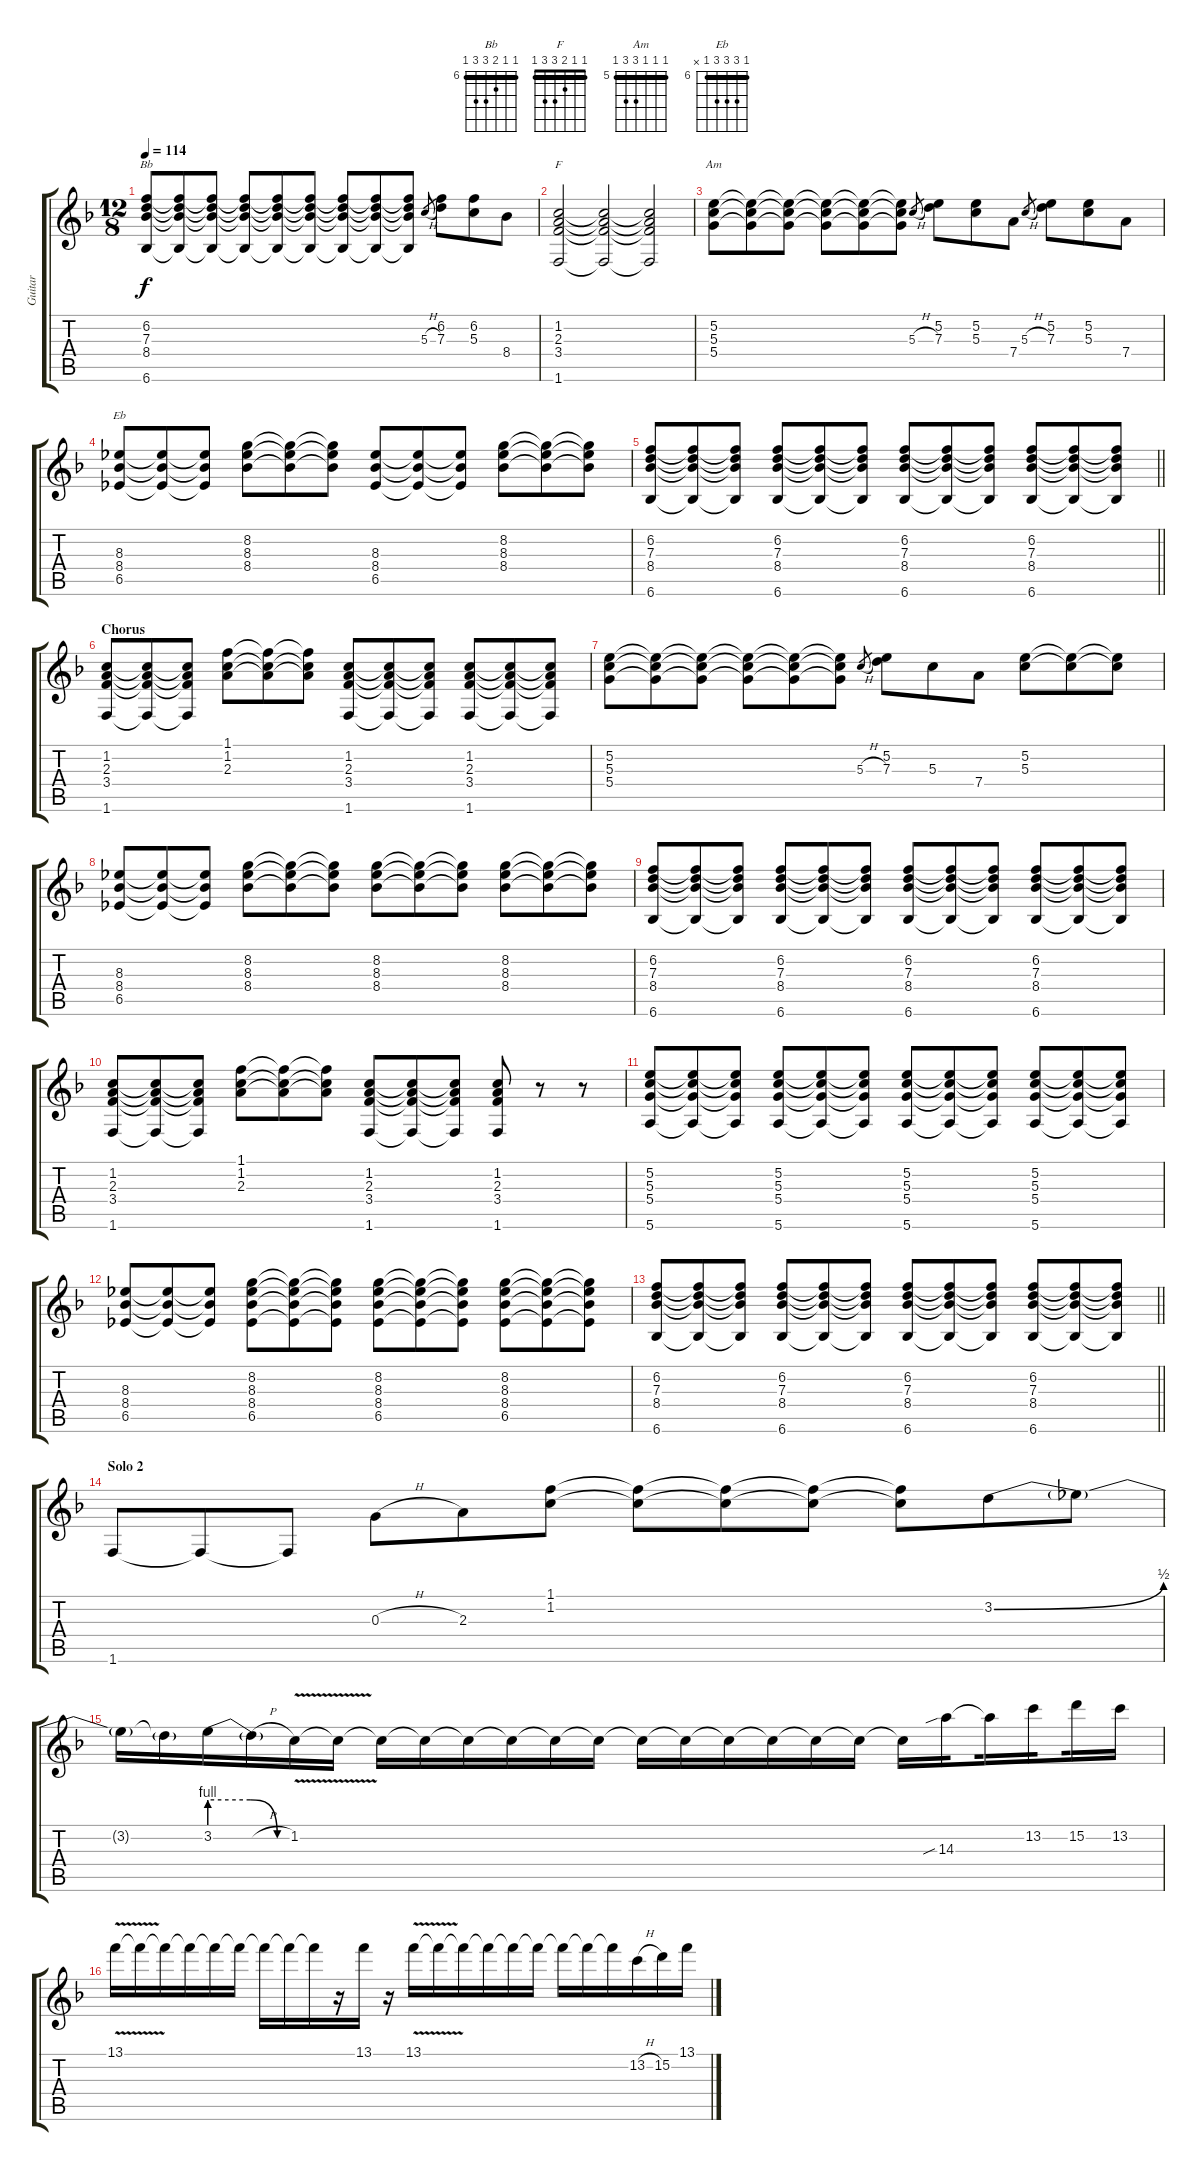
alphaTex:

\track ("Guitar" "Guitar") {instrument electricguitarclean}
\staff {score tabs}
\tuning (E4 B3 G3 D3 A2 E2) {hide}
\chord ("Bb" 6 6 7 8 8 6) {firstfret 6 barre 6}
\chord ("F" 1 1 2 3 3 1) {barre 1}
\chord ("Am" 5 5 5 7 7 5) {firstfret 5 barre 5}
\chord ("Eb" 6 8 8 8 6 x) {firstfret 6 barre 6}
\ts (12 8)
\tempo 114
\clef g2
\ks f
(6.2 7.3 8.4 6.6).8{ch "Bb" dy f} (6.2{t} 7.3{t} 8.4{t} 6.6{t}).8 (6.2{t} 7.3{t} 8.4{t} 6.6{t}).8 (6.2{t} 7.3{t} 8.4{t} 6.6{t}).8 (6.2{t} 7.3{t} 8.4{t} 6.6{t}).8 (6.2{t} 7.3{t} 8.4{t} 6.6{t}).8 (6.2{t} 7.3{t} 8.4{t} 6.6{t}).8 (6.2{t} 7.3{t} 8.4{t} 6.6{t}).8 (6.2{t} 7.3{t} 8.4{t} 6.6{t}).8 5.3{h}.8{gr} (6.2 7.3).8 (6.2 5.3).8 8.4.8 |
(1.2 2.3 3.4 1.6).2{ch "F"} (1.2{t} 2.3{t} 3.4{t} 1.6{t}).2 (1.2{t} 2.3{t} 3.4{t} 1.6{t}).2 |
(5.2 5.3 5.4).8{ch "Am"} (5.2{t} 5.3{t} 5.4{t}).8 (5.2{t} 5.3{t} 5.4{t}).8 (5.2{t} 5.3{t} 5.4{t}).8 (5.2{t} 5.3{t} 5.4{t}).8 (5.2{t} 5.3{t} 5.4{t}).8 5.3{h}.8{gr} (5.2 7.3).8 (5.2 5.3).8 7.4.8 5.3{h}.8{gr} (5.2 7.3).8 (5.2 5.3).8 7.4.8 |
(8.3 8.4 6.5).8{ch "Eb"} (8.3{t} 8.4{t} 6.5{t}).8 (8.3{t} 8.4{t} 6.5{t}).8 (8.2 8.3 8.4).8 (8.2{t} 8.3{t} 8.4{t}).8 (8.2{t} 8.3{t} 8.4{t}).8 (8.3 8.4 6.5).8 (8.3{t} 8.4{t} 6.5{t}).8 (8.3{t} 8.4{t} 6.5{t}).8 (8.2 8.3 8.4).8 (8.2{t} 8.3{t} 8.4{t}).8 (8.2{t} 8.3{t} 8.4{t}).8 |
\barLineRight lightlight
(6.2 7.3 8.4 6.6).8 (6.2{t} 7.3{t} 8.4{t} 6.6{t}).8 (6.2{t} 7.3{t} 8.4{t} 6.6{t}).8 (6.2 7.3 8.4 6.6).8 (6.2{t} 7.3{t} 8.4{t} 6.6{t}).8 (6.2{t} 7.3{t} 8.4{t} 6.6{t}).8 (6.2 7.3 8.4 6.6).8 (6.2{t} 7.3{t} 8.4{t} 6.6{t}).8 (6.2{t} 7.3{t} 8.4{t} 6.6{t}).8 (6.2 7.3 8.4 6.6).8 (6.2{t} 7.3{t} 8.4{t} 6.6{t}).8 (6.2{t} 7.3{t} 8.4{t} 6.6{t}).8 |
\section ("" "Chorus")
(1.2 2.3 3.4 1.6).8 (1.2{t} 2.3{t} 3.4{t} 1.6{t}).8 (1.2{t} 2.3{t} 3.4{t} 1.6{t}).8 (1.1 1.2 2.3).8 (1.1{t} 1.2{t} 2.3{t}).8 (1.1{t} 1.2{t} 2.3{t}).8 (1.2 2.3 3.4 1.6).8 (1.2{t} 2.3{t} 3.4{t} 1.6{t}).8 (1.2{t} 2.3{t} 3.4{t} 1.6{t}).8 (1.2 2.3 3.4 1.6).8 (1.2{t} 2.3{t} 3.4{t} 1.6{t}).8 (1.2{t} 2.3{t} 3.4{t} 1.6{t}).8 |
(5.2 5.3 5.4).8 (5.2{t} 5.3{t} 5.4{t}).8 (5.2{t} 5.3{t} 5.4{t}).8 (5.2{t} 5.3{t} 5.4{t}).8 (5.2{t} 5.3{t} 5.4{t}).8 (5.2{t} 5.3{t} 5.4{t}).8 5.3{h}.8{gr} (5.2 7.3).8 5.3.8 7.4.8 (5.2 5.3).8 (5.2{t} 5.3{t}).8 (5.2{t} 5.3{t}).8 |
(8.3 8.4 6.5).8 (8.3{t} 8.4{t} 6.5{t}).8 (8.3{t} 8.4{t} 6.5{t}).8 (8.2 8.3 8.4).8 (8.2{t} 8.3{t} 8.4{t}).8 (8.2{t} 8.3{t} 8.4{t}).8 (8.2 8.3 8.4).8 (8.2{t} 8.3{t} 8.4{t}).8 (8.2{t} 8.3{t} 8.4{t}).8 (8.2 8.3 8.4).8 (8.2{t} 8.3{t} 8.4{t}).8 (8.2{t} 8.3{t} 8.4{t}).8 |
(6.2 7.3 8.4 6.6).8 (6.2{t} 7.3{t} 8.4{t} 6.6{t}).8 (6.2{t} 7.3{t} 8.4{t} 6.6{t}).8 (6.2 7.3 8.4 6.6).8 (6.2{t} 7.3{t} 8.4{t} 6.6{t}).8 (6.2{t} 7.3{t} 8.4{t} 6.6{t}).8 (6.2 7.3 8.4 6.6).8 (6.2{t} 7.3{t} 8.4{t} 6.6{t}).8 (6.2{t} 7.3{t} 8.4{t} 6.6{t}).8 (6.2 7.3 8.4 6.6).8 (6.2{t} 7.3{t} 8.4{t} 6.6{t}).8 (6.2{t} 7.3{t} 8.4{t} 6.6{t}).8 |
(1.2 2.3 3.4 1.6).8 (1.2{t} 2.3{t} 3.4{t} 1.6{t}).8 (1.2{t} 2.3{t} 3.4{t} 1.6{t}).8 (1.1 1.2 2.3).8 (1.1{t} 1.2{t} 2.3{t}).8 (1.1{t} 1.2{t} 2.3{t}).8 (1.2 2.3 3.4 1.6).8 (1.2{t} 2.3{t} 3.4{t} 1.6{t}).8 (1.2{t} 2.3{t} 3.4{t} 1.6{t}).8 (1.2 2.3 3.4 1.6).8 r.8 r.8 |
(5.2 5.3 5.4 5.6).8 (5.2{t} 5.3{t} 5.4{t} 5.6{t}).8 (5.2{t} 5.3{t} 5.4{t} 5.6{t}).8 (5.2 5.3 5.4 5.6).8 (5.2{t} 5.3{t} 5.4{t} 5.6{t}).8 (5.2{t} 5.3{t} 5.4{t} 5.6{t}).8 (5.2 5.3 5.4 5.6).8 (5.2{t} 5.3{t} 5.4{t} 5.6{t}).8 (5.2{t} 5.3{t} 5.4{t} 5.6{t}).8 (5.2 5.3 5.4 5.6).8 (5.2{t} 5.3{t} 5.4{t} 5.6{t}).8 (5.2{t} 5.3{t} 5.4{t} 5.6{t}).8 |
(8.3 8.4 6.5).8 (8.3{t} 8.4{t} 6.5{t}).8 (8.3{t} 8.4{t} 6.5{t}).8 (8.2 8.3 8.4 6.5).8 (8.2{t} 8.3{t} 8.4{t} 6.5{t}).8 (8.2{t} 8.3{t} 8.4{t} 6.5{t}).8 (8.2 8.3 8.4 6.5).8 (8.2{t} 8.3{t} 8.4{t} 6.5{t}).8 (8.2{t} 8.3{t} 8.4{t} 6.5{t}).8 (8.2 8.3 8.4 6.5).8 (8.2{t} 8.3{t} 8.4{t} 6.5{t}).8 (8.2{t} 8.3{t} 8.4{t} 6.5{t}).8 |
\barLineRight lightlight
(6.2 7.3 8.4 6.6).8 (6.2{t} 7.3{t} 8.4{t} 6.6{t}).8 (6.2{t} 7.3{t} 8.4{t} 6.6{t}).8 (6.2 7.3 8.4 6.6).8 (6.2{t} 7.3{t} 8.4{t} 6.6{t}).8 (6.2{t} 7.3{t} 8.4{t} 6.6{t}).8 (6.2 7.3 8.4 6.6).8 (6.2{t} 7.3{t} 8.4{t} 6.6{t}).8 (6.2{t} 7.3{t} 8.4{t} 6.6{t}).8 (6.2 7.3 8.4 6.6).8 (6.2{t} 7.3{t} 8.4{t} 6.6{t}).8 (6.2{t} 7.3{t} 8.4{t} 6.6{t}).8 |
\section ("" "Solo 2")
1.6.8{volume 9 instrument overdrivenguitar} 1.6{t}.8 1.6{t}.8 0.3{h}.8 2.3.8 (1.1 1.2).8 (1.1{t} 1.2{t}).8 (1.1{t} 1.2{t}).8 (1.1{t} 1.2{t}).8 (1.1{t} 1.2{t}).8 3.2{be (bend 0 0 60 2)}.8 3.2{t}.8 |
3.2{t}.16 3.2{t}.16 3.2{be (custom 0 4 30 4 50 0 60 0)}.16 3.2{h t}.16 1.2{v}.16 1.2{t}.16 1.2{t}.16 1.2{t}.16 1.2{t}.16 1.2{t}.16 1.2{t}.16 1.2{t}.16 1.2{t}.16 1.2{t}.16 1.2{t}.16 1.2{t}.16 1.2{t}.16 1.2{t}.16 1.2{t}.16 14.3{sib}.16{beam splitsecondary} 14.3{t}.16 13.2.16{beam splitsecondary} 15.2.16 13.2.16 |
13.1{v}.16 13.1{t}.16 13.1{t}.16 13.1{t}.16 13.1{t}.16 13.1{t}.16 13.1{t}.16 13.1{t}.16 13.1{t}.16 r.16 13.1.16 r.16 13.1{v}.16 13.1{t}.16 13.1{t}.16 13.1{t}.16 13.1{t}.16 13.1{t}.16 13.1{t}.16 13.1{t}.16 13.1{t}.16 13.2{h}.16 15.2.16 13.1.16
